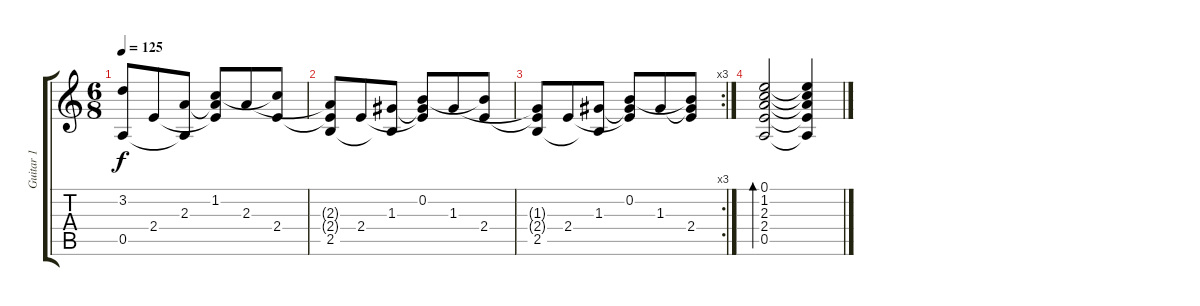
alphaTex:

\track ("Guitar 1" "Guitar 1") {instrument acousticguitarnylon}
\staff {score tabs}
\tuning (E4 B3 G3 D3 A2 E2) {hide}
\ts (6 8)
\tempo 125
\clef g2
\ks c
(3.2{t} 0.5).8{dy f} 2.4.8 (2.3 0.5{t}).8 (1.2 2.3{t} 2.4{t}).8 2.3.8 (1.2{t} 2.4).8 |
(2.3{t} 2.4{t} 2.5).8 2.4.8 (1.3 2.5{t}).8 (0.2 1.3{t} 2.4{t}).8 1.3.8 (0.2{t} 2.4).8 |
\rc 3
(1.3{t} 2.4{t} 2.5).8 2.4.8 (1.3 2.5{t}).8 (0.2 1.3{t} 2.4{t}).8 1.3.8 (0.2{t} 1.3{t} 2.4).8 |
(0.1 1.2 2.3 2.4 0.5).2{bd 240} (0.1{t} 1.2{t} 2.3{t} 2.4{t} 0.5{t}).4
